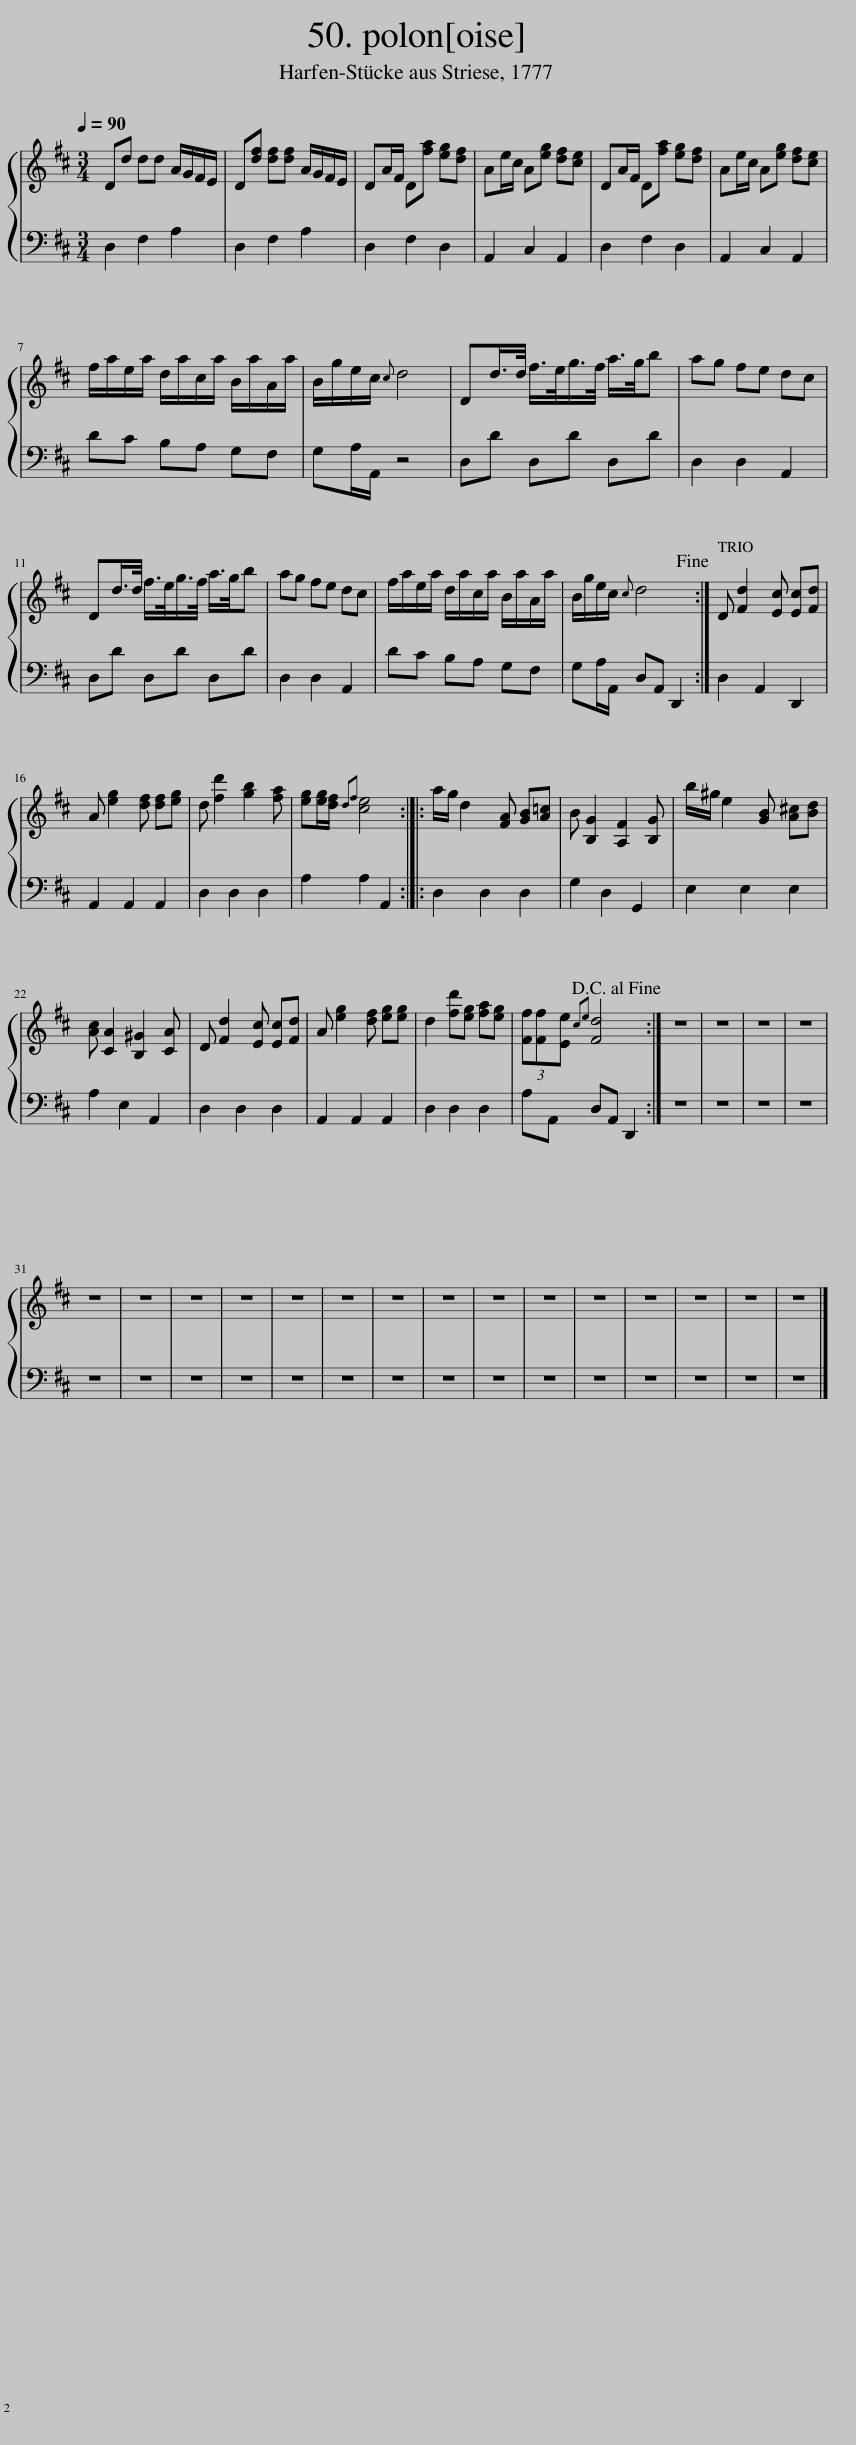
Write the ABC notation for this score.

X:1
%%score { 1 | 2 }
L:1/8
Q:1/4=90
M:3/4
I:linebreak $
K:D
V:1 treble
V:2 bass
V:1
 Dd dd A/G/F/E/ | D[df] [df][df] A/G/F/E/ | DA/F/ D[fa] [eg][df] | Ae/c/ A[eg] [df][ce] | DA/F/ D[fa] [eg][df] | %5
 Ae/c/ A[eg] [df][ce] |$ f/a/e/a/ d/a/c/a/ B/a/A/a/ | B/g/e/c/{c} d4 | Dd/>d/ f/>e/g/>f/ a/>g/b | ag fe dc |$ %10
 Dd/>d/ f/>e/g/>f/ a/>g/b | ag fe dc | f/a/e/a/ d/a/c/a/ B/a/A/a/ | B/g/e/c/{c} d4!fine! :| D [Fd]2 [Ec] [Ec][Fd] |$ %15
 A [eg]2 [df] [df][eg] | d [fd']2 [gb]2 [fa] | [eg][eg]/[df]/{df} [ce]4 :: a/g/ d2 [FA] [GB][A=c] | B [B,G]2 [A,F]2 [B,G] | %20
 b/^g/ e2 [GB] [A^c][Bd] |$ [Ac] [CA]2 [B,^G]2 [CA] | D [Fd]2 [Ec] [Ec][Fd] | A [eg]2 [df] [eg][eg] | d2 [fd'][eg] [fa][eg] | %25
 (3[Ff][Ff][Ee]{ce} [Fd]4!D.C.! :| z6 | z6 | z6 | z6 |$ %30
 z6 | z6 | z6 | z6 | z6 | %35
 z6 | z6 | z6 | z6 | z6 | %40
 z6 | z6 | z6 | z6 | z6 |] %45
V:2
 D,2 F,2 A,2 | D,2 F,2 A,2 | D,2 F,2 D,2 | A,,2 C,2 A,,2 | D,2 F,2 D,2 | %5
 A,,2 C,2 A,,2 |$ DC B,A, G,F, | G,A,/A,,/ z4 | D,D D,D D,D | D,2 D,2 A,,2 |$ %10
 D,D D,D D,D | D,2 D,2 A,,2 | DC B,A, G,F, | G,A,/A,,/ D,A,, D,,2 :| D,2 A,,2 D,,2 |$ %15
 A,,2 A,,2 A,,2 | D,2 D,2 D,2 | A,2 A,2 A,,2 :: D,2 D,2 D,2 | G,2 D,2 G,,2 | %20
 E,2 E,2 E,2 |$ A,2 E,2 A,,2 | D,2 D,2 D,2 | A,,2 A,,2 A,,2 | D,2 D,2 D,2 | %25
 A,A,, D,A,, D,,2 :| z6 | z6 | z6 | z6 |$ %30
 z6 | z6 | z6 | z6 | z6 | %35
 z6 | z6 | z6 | z6 | z6 | %40
 z6 | z6 | z6 | z6 | z6 |] %45
